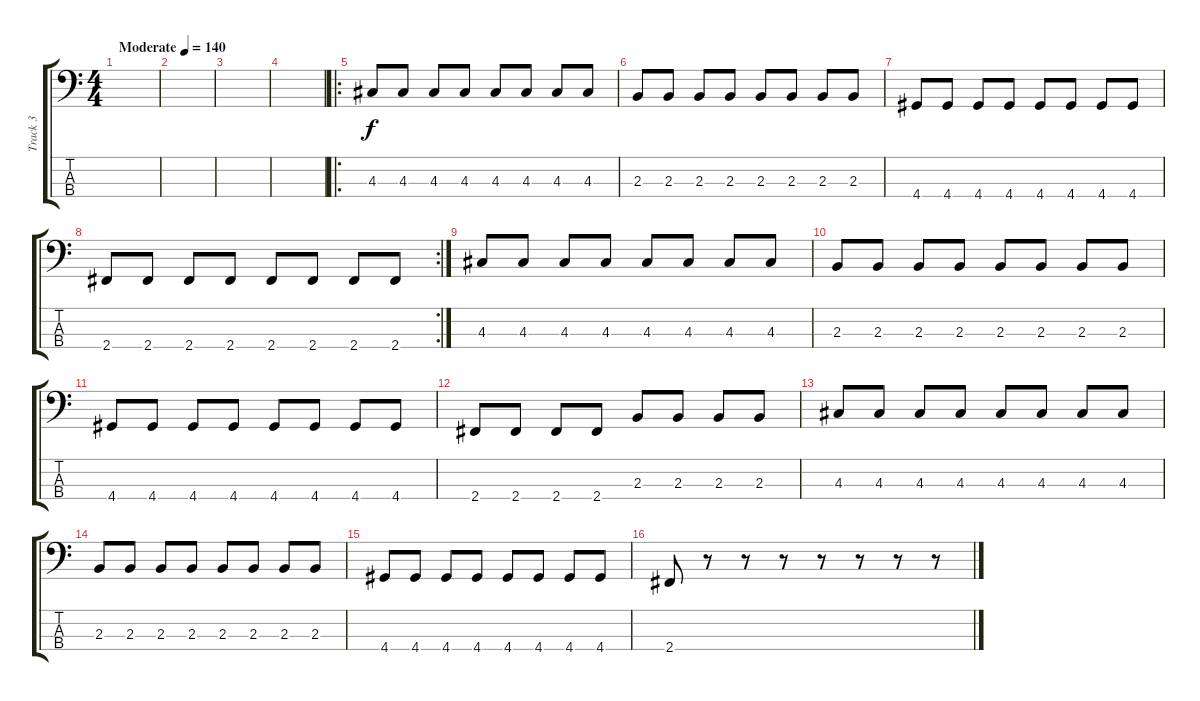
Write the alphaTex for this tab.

\track ("Track 3" "Track 3") {instrument electricbasspick}
\staff {score tabs}
\tuning (G2 D2 A1 E1) {hide}
\ts (4 4)
\tempo (140 "Moderate")
\clef f4
\ks c
|
|
|
|
\ro
4.3.8 4.3.8 4.3.8 4.3.8 4.3.8 4.3.8 4.3.8 4.3.8 |
2.3.8 2.3.8 2.3.8 2.3.8 2.3.8 2.3.8 2.3.8 2.3.8 |
4.4.8 4.4.8 4.4.8 4.4.8 4.4.8 4.4.8 4.4.8 4.4.8 |
\rc 2
2.4.8 2.4.8 2.4.8 2.4.8 2.4.8 2.4.8 2.4.8 2.4.8 |
4.3.8 4.3.8 4.3.8 4.3.8 4.3.8 4.3.8 4.3.8 4.3.8 |
2.3.8 2.3.8 2.3.8 2.3.8 2.3.8 2.3.8 2.3.8 2.3.8 |
4.4.8 4.4.8 4.4.8 4.4.8 4.4.8 4.4.8 4.4.8 4.4.8 |
2.4.8 2.4.8 2.4.8 2.4.8 2.3.8 2.3.8 2.3.8 2.3.8 |
4.3.8 4.3.8 4.3.8 4.3.8 4.3.8 4.3.8 4.3.8 4.3.8 |
2.3.8 2.3.8 2.3.8 2.3.8 2.3.8 2.3.8 2.3.8 2.3.8 |
4.4.8 4.4.8 4.4.8 4.4.8 4.4.8 4.4.8 4.4.8 4.4.8 |
2.4.8 r.8 r.8 r.8 r.8 r.8 r.8 r.8
